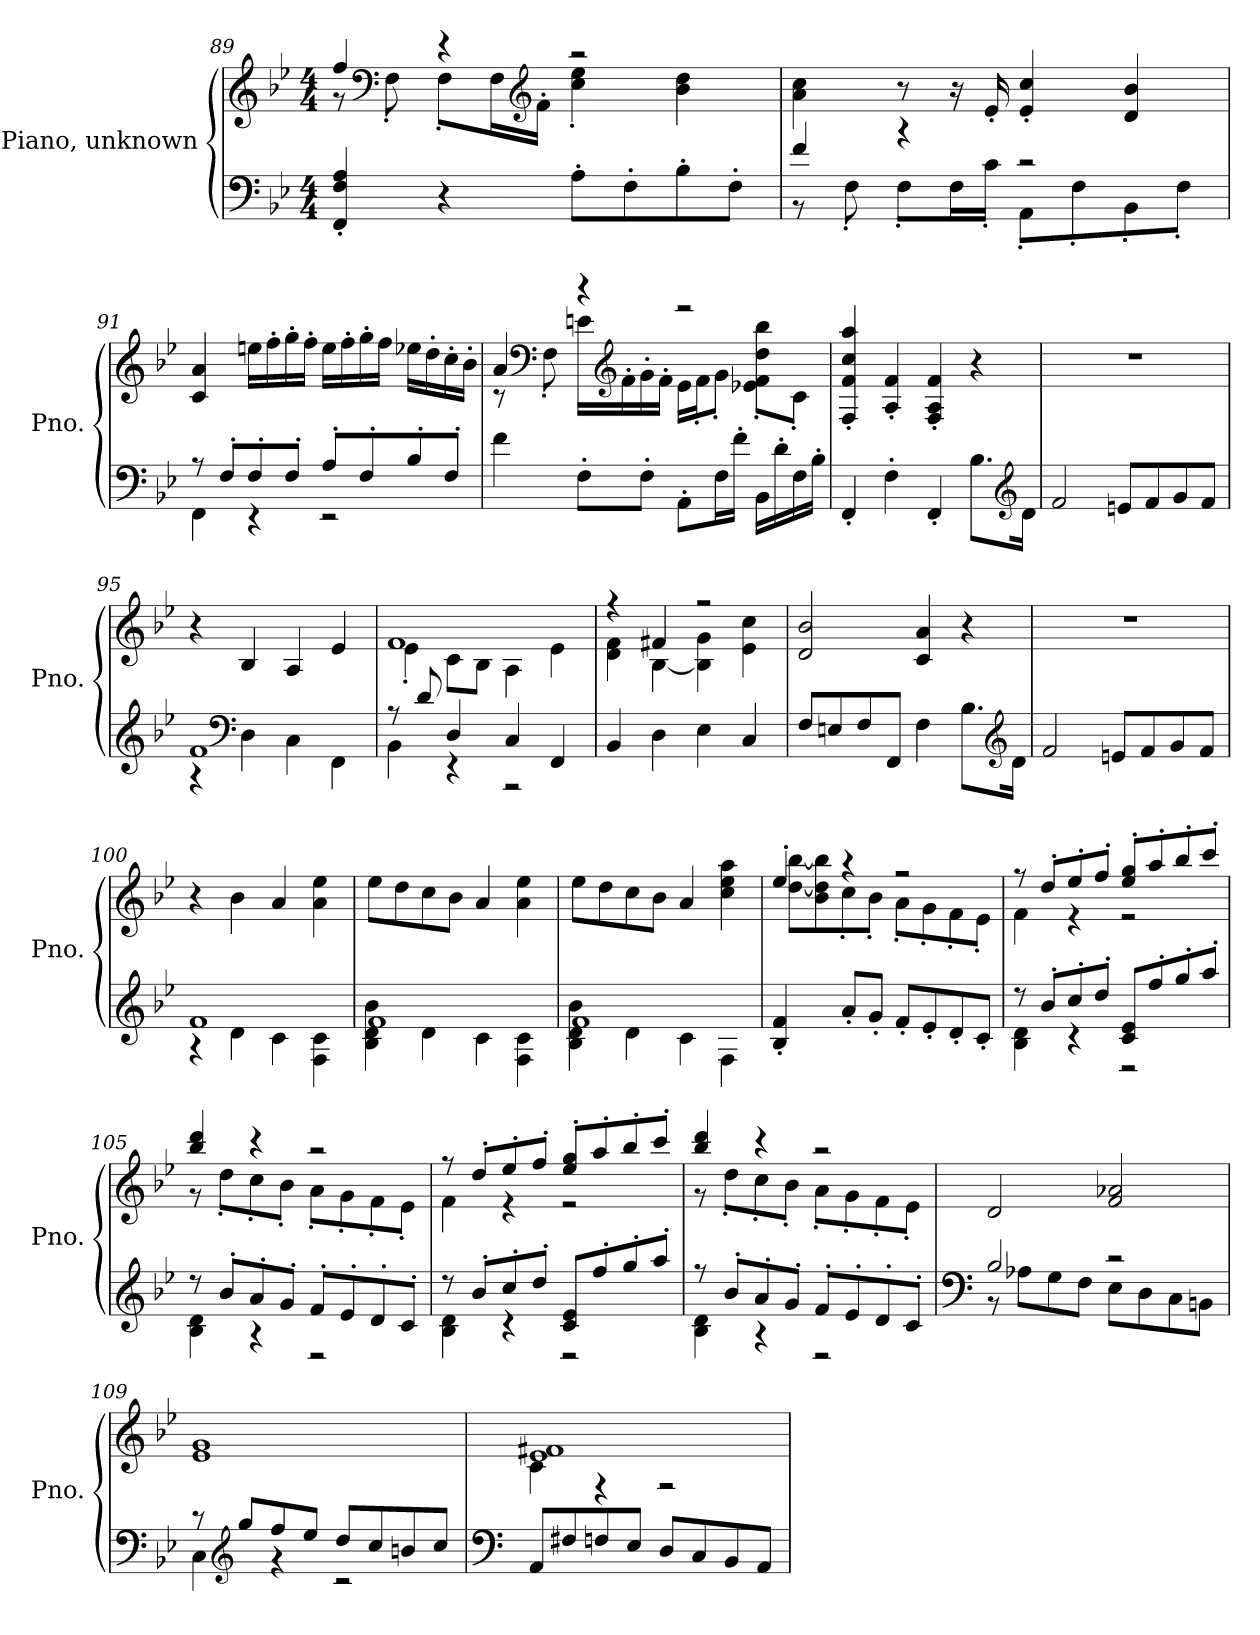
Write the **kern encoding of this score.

**kern	**kern
*part1	*part1
*staff2	*staff1
*I"Piano, unknown	*
*I'Pno.	*
*clefF4	*clefG2
*k[b-e-]	*k[b-e-]
*M4/4	*M4/4
=89	=89
*	*^
4FF/' 4F/' 4A/'	4ff/	8r
*	*clefF4	*
.	.	8F'\
4r	4r	8F'\L
.	.	16F\L
*	*clefG2	*
.	.	16f'\JJ
8A'\L	2r	4cc\' 4ee-\'
8F'\	.	.
8B-'\	.	4b-\ 4dd\
8F'\J	.	.
*	*v	*v
=90	=90
*^	*
4f/	8r	4a\ 4cc\
.	8F'\	.
4r	8F'\L	8r
.	16F\L	16r
.	16c'\JJ	16e-'/
2r	8AA'\L	4e-/' 4cc/'
.	8F'\	.
.	8BB-'\	4d/ 4b-/
.	8F'\J	.
!!LO:LB:g=z
=91	=91	=91
8r	4FF\	4c/ 4a/
8F'/L	.	.
8F'/	4r	16een\LL
.	.	16ff'\
8F'/J	.	16gg'\
.	.	16ff'\JJ
8A'/L	2r	16ee\LL
.	.	16ff'\
8F'/	.	16gg'\
.	.	16ff\JJ
8B-'/	.	16ee-X\LL
.	.	16dd'\
8F'/J	.	16cc'\
.	.	16b-'\JJ
*v	*v	*
=92	=92
*	*^
4f\	4a/	8r
*	*clefF4	*
.	.	8F'\
8F'\L	4r	16en\LL
*	*clefG2	*
.	.	16f'\
8F'\J	.	16g'\
.	.	16f'\JJ
8AA'\L	2r	16e\LL
.	.	16f'\J
16F\L	.	8g'\J
16f'\JJ	.	.
16BB-\LL	.	8e-X\' 8f\' 8dd\' 8bb-\'L
16d'\	.	.
16F\	.	8c'\J
16B-'\JJ	.	.
*	*v	*v
=93	=93
4FF'/	4F/' 4f/' 4cc/' 4aa/'
4F'\	4A/' 4f/'
4FF'/	4F/' 4A/' 4f/'
8.B-\L	4r
*clefG2	*
16d\Jk	.
!!LO:LB:g=z
=94	=94
2f/	1r
8en/L	.
8f/	.
8g/	.
8f/J	.
=95	=95
*^	*
1f	4r	4r
*clefF4	*	*
.	4D\	4B-/
.	4C\	4A/
.	4FF\	4e-/
=96	=96	=96
*	*	*^
8r	4BB-\	1f	4e-'\
8d/	.	.	.
4D/	4r	.	8c\L
.	.	.	8B-\J
4C/	2r	.	4A\
4FF/	.	.	4e-\
*v	*v	*	*
=97	=97	=97
4BB-/	4r	4d\ 4f\
4D\	4f#X/	[4B-\
4E-\	2r	4B-\] 4g\
4C/	.	4e-\ 4cc\
*	*v	*v
=98	=98
8F/L	2d/ 2b-/
8En/	.
8F/	.
8FF/J	.
4F\	4c/ 4a/
8.B-\L	4r
*clefG2	*
16d\Jk	.
!!LO:LB:g=z
=99	=99
2f/	1r
8en/L	.
8f/	.
8g/	.
8f/J	.
=100	=100
*^	*
1f	4r	4r
.	4d\	4b-\
.	4c\	4a/
.	4F\ 4c\	4a\ 4ee-\
=101	=101	=101
1f	4B-\ 4d\ 4b-\	8ee-\L
.	.	8dd\
.	4d\	8cc\
.	.	8b-\J
.	4c\	4a/
.	4F\ 4c\	4a\ 4ee-\
=102	=102	=102
1f	4B-\ 4d\ 4b-\	8ee-\L
.	.	8dd\
.	4d\	8cc\
.	.	8b-\J
.	4c\	4a/
.	4F\	4cc\ 4ee-\ 4aa\
*v	*v	*
=103	=103
*	*^
4B-/' 4f/'	4ee-'/	[8dd\ [8bb-\L
.	.	8b-\ 8dd\] 8bb-\]
8a'/L	4r	8cc'\
8g'/J	.	8b-'\J
8f'/L	2r	8a'\L
8e-'/	.	8g'\
8d'/	.	8f'\
8c'/J	.	8e-'\J
!!LO:LB:g=z	!!
=104	=104	=104
*^	*	*
8r	4B-\ 4d\	8r	4f\
8b-'/L	.	8dd'/L	.
8cc'/	4r	8ee-'/	4r
8dd'/J	.	8ff'/J	.
8c/ 8e-/L	2r	8ee-/' 8gg/'L	2r
8ff'/	.	8aa'/	.
8gg'/	.	8bb-'/	.
8aa'/J	.	8ccc'/J	.
=105	=105	=105	=105
8r	4B-\ 4d\	4bb-/ 4ddd/	8r
8b-'/L	.	.	8dd'\L
8a'/	4r	4r	8cc'\
8g'/J	.	.	8b-'\J
8f'/L	2r	2r	8a'\L
8e-'/	.	.	8g'\
8d'/	.	.	8f'\
8c'/J	.	.	8e-'\J
=106	=106	=106	=106
8r	4B-\ 4d\	8r	4f\
8b-'/L	.	8dd'/L	.
8cc'/	4r	8ee-'/	4r
8dd'/J	.	8ff'/J	.
8c/ 8e-/L	2r	8ee-/' 8gg/'L	2r
8ff'/	.	8aa'/	.
8gg'/	.	8bb-'/	.
8aa'/J	.	8ccc'/J	.
=107	=107	=107	=107
8r	4B-\ 4d\	4bb-/ 4ddd/	8r
8b-'/L	.	.	8dd'\L
8a'/	4r	4r	8cc'\
8g'/J	.	.	8b-'\J
8f'/L	2r	2r	8a'\L
8e-'/	.	.	8g'\
8d'/	.	.	8f'\
8c'/J	.	.	8e-'\J
*	*	*v	*v
!!LO:LB:g=z
=108	=108	=108
*clefF4	*	*
2B-/	8r	2d/
.	8A-X\L	.
.	8G\	.
.	8F\J	.
2r	8E-\L	2f/ 2a-X/
.	8D\	.
.	8C\	.
.	8BBn\J	.
=109	=109	=109
8r	4C\	1e- 1g
*clefG2	*	*
8gg/L	.	.
8ff/	4r	.
8ee-/J	.	.
8dd/L	2r	.
8cc/	.	.
8bn/	.	.
8cc/J	.	.
*v	*v	*
=110	=110
*clefF4	*
*	*^
8AA/L	1e- 1f#X	4c\
8F#X/	.	.
8Fn/	.	4r
8E-/J	.	.
8D/L	.	2r
8C/	.	.
8BB-/	.	.
8AA/J	.	.
*	*v	*v
=	=
*-	*-
